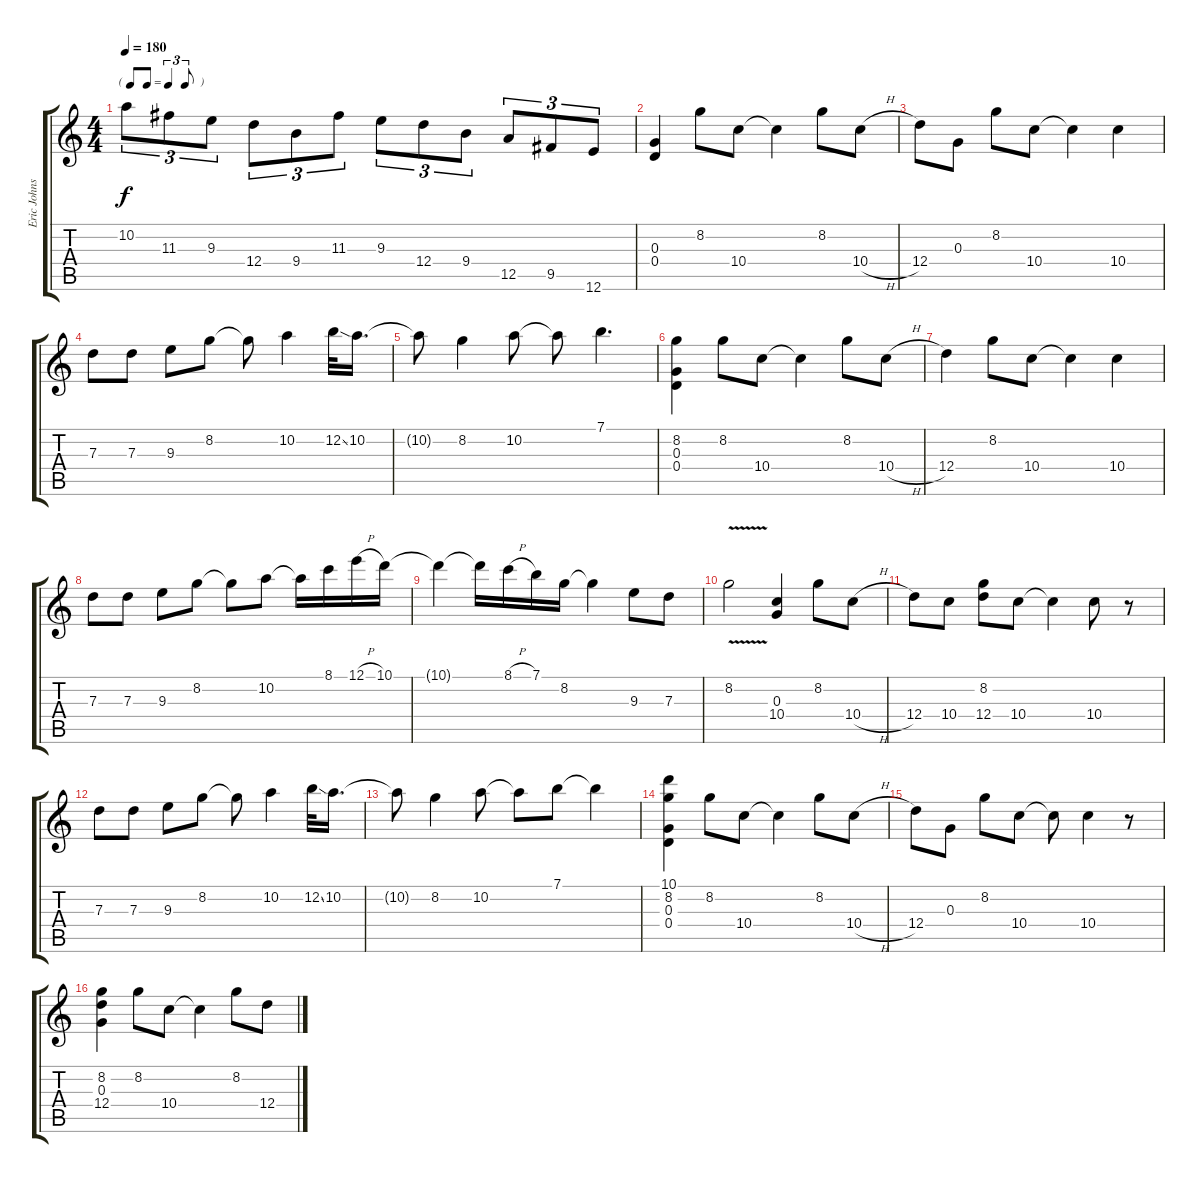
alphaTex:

\track ("Eric Johnson" "Eric Johns") {instrument distortionguitar}
\staff {score tabs}
\tuning (E4 B3 G3 D3 A2 E2) {hide}
\ts (4 4)
\tf triplet8th
\tempo 180
\clef g2
\ks c
10.2.8{tu (3 2) dy f} 11.3.8{tu (3 2)} 9.3.8{tu (3 2)} 12.4.8{tu (3 2)} 9.4.8{tu (3 2)} 11.3.8{tu (3 2)} 9.3.8{tu (3 2)} 12.4.8{tu (3 2)} 9.4.8{tu (3 2)} 12.5.8{tu (3 2)} 9.5.8{tu (3 2)} 12.6.8{tu (3 2)} |
(0.3 0.4).4 8.2.8 10.4.8 10.4{t}.4 8.2.8 10.4{h}.8 |
12.4.8 0.3.8 8.2.8 10.4.8 10.4{t}.4 10.4.4 |
7.3.8 7.3.8 9.3.8 8.2.8 8.2{t}.8 10.2.4 12.2{ss}.32 10.2.16{d} |
10.2{t}.8 8.2.4 10.2.8 10.2{t}.8 7.1.4{d} |
(8.2 0.3 0.4).4 8.2.8 10.4.8 10.4{t}.4 8.2.8 10.4{h}.8 |
12.4.4 8.2.8 10.4.8 10.4{t}.4 10.4.4 |
7.3.8 7.3.8 9.3.8 8.2.8 8.2{t}.8 10.2.8 10.2{t}.16 8.1.16 12.1{h}.16 10.1.16 |
10.1{t}.4 10.1{t}.16 8.1{h}.16 7.1.16 8.2.16 8.2{t}.4 9.3.8 7.3.8 |
8.2{v}.2 (0.3 10.4).4 8.2.8 10.4{h}.8 |
12.4.8 10.4.8 (8.2 12.4).8 10.4.8 10.4{t}.4 10.4.8 r.8 |
7.3.8 7.3.8 9.3.8 8.2.8 8.2{t}.8 10.2.4 12.2{ss}.32 10.2.16{d} |
10.2{t}.8 8.2.4 10.2.8 10.2{t}.8 7.1.8 7.1{t}.4 |
(10.1 8.2 0.3 0.4).4 8.2.8 10.4.8 10.4{t}.4 8.2.8 10.4{h}.8 |
12.4.8 0.3.8 8.2.8 10.4.8 10.4{t}.8 10.4.4 r.8 |
(8.2 0.3 12.4).4 8.2.8 10.4.8 10.4{t}.4 8.2.8 12.4.8
